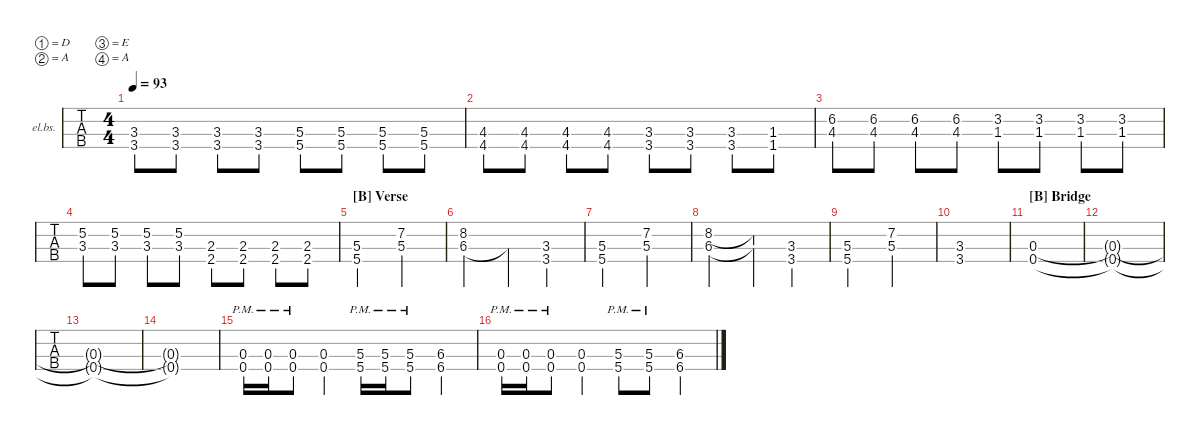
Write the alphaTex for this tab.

\defaultSystemsLayout 4
\hideDynamics
\bracketExtendMode nobrackets
\firstSystemTrackNameOrientation horizontal
\otherSystemsTrackNameOrientation horizontal
\track ("Electric Bass" "el.bs.") {solo instrument electricbassfinger}
\staff {tabs}
\tuning (D3 A2 E2 A1)
\ts (4 4)
\scale
0.990621
\tempo 93
\accidentals auto
\clef f4
\ottava regular
\simile none
\ks c
(3.3 3.4).8{dy f} (3.3 3.4).8 (3.3 3.4).8 (3.3 3.4).8 (5.3 5.4).8 (5.3 5.4).8 (5.3 5.4).8 (5.3 5.4).8 |
\scale
0.948516 (4.3{acc #} 4.4{acc #}).8 (4.3{acc #} 4.4{acc #}).8 (4.3{acc #} 4.4{acc #}).8 (4.3{acc #} 4.4{acc #}).8 (3.3 3.4).8 (3.3 3.4).8 (3.3 3.4).8 (1.3 1.4{acc #}).8 |
\scale
0.948516 (6.2{acc #} 4.3{acc #}).8 (6.2{acc #} 4.3{acc #}).8 (6.2{acc #} 4.3{acc #}).8 (6.2{acc #} 4.3{acc #}).8 (3.2 1.3).8 (3.2 1.3).8 (3.2 1.3).8 (3.2 1.3).8 |
\scale
1.09919 (5.2 3.3).8 (5.2 3.3).8 (5.2 3.3).8 (5.2 3.3).8 (2.3{acc #} 2.4).8 (2.3{acc #} 2.4).8 (2.3{acc #} 2.4).8 (2.3{acc #} 2.4).8 |
\section ("B" "Verse")
\scale
0.977463 (5.3 5.4).2 (7.2 5.3).2 |
\scale
0.945884 (8.2 6.3{acc #}).2 6.3{t acc #}.4 (3.3 3.4).4 |
\scale
0.977463 (5.3 5.4).2 (7.2 5.3).2 |
\scale
1.06761 (8.2 6.3{acc #}).2 (8.2{t} 6.3{t acc #}).4 (3.3 3.4).4 |
\scale
1.09129 (5.3 5.4).2 (7.2 5.3).2 |
\scale
0.969568 (3.3 3.4).1 |
\section ("B" "Bridge")
\scale
0.969568 (0.3 0.4).1 |
\scale
0.969568 (0.3{t} 0.4{t}).1 |
\scale
1.09129 (0.3{t} 0.4{t}).1 |
\scale
0.969568 (0.3{t} 0.4{t}).1 |
\scale
0.969568 (0.3{pm} 0.4{pm}).16 (0.3{pm} 0.4{pm}).16 (0.3{pm} 0.4{pm}).8 (0.3 0.4).4 (5.3{pm} 5.4{pm}).16 (5.3{pm} 5.4{pm}).16 (5.3{pm} 5.4{pm}).8 (6.3{acc #} 6.4{acc #}).4 |
\scale
1.09129 (0.3{pm} 0.4{pm}).16 (0.3{pm} 0.4{pm}).16 (0.3{pm} 0.4{pm}).8 (0.3 0.4).4 (5.3{pm} 5.4{pm}).8 (5.3{pm} 5.4{pm}).8 (6.3{acc #} 6.4{acc #}).4
